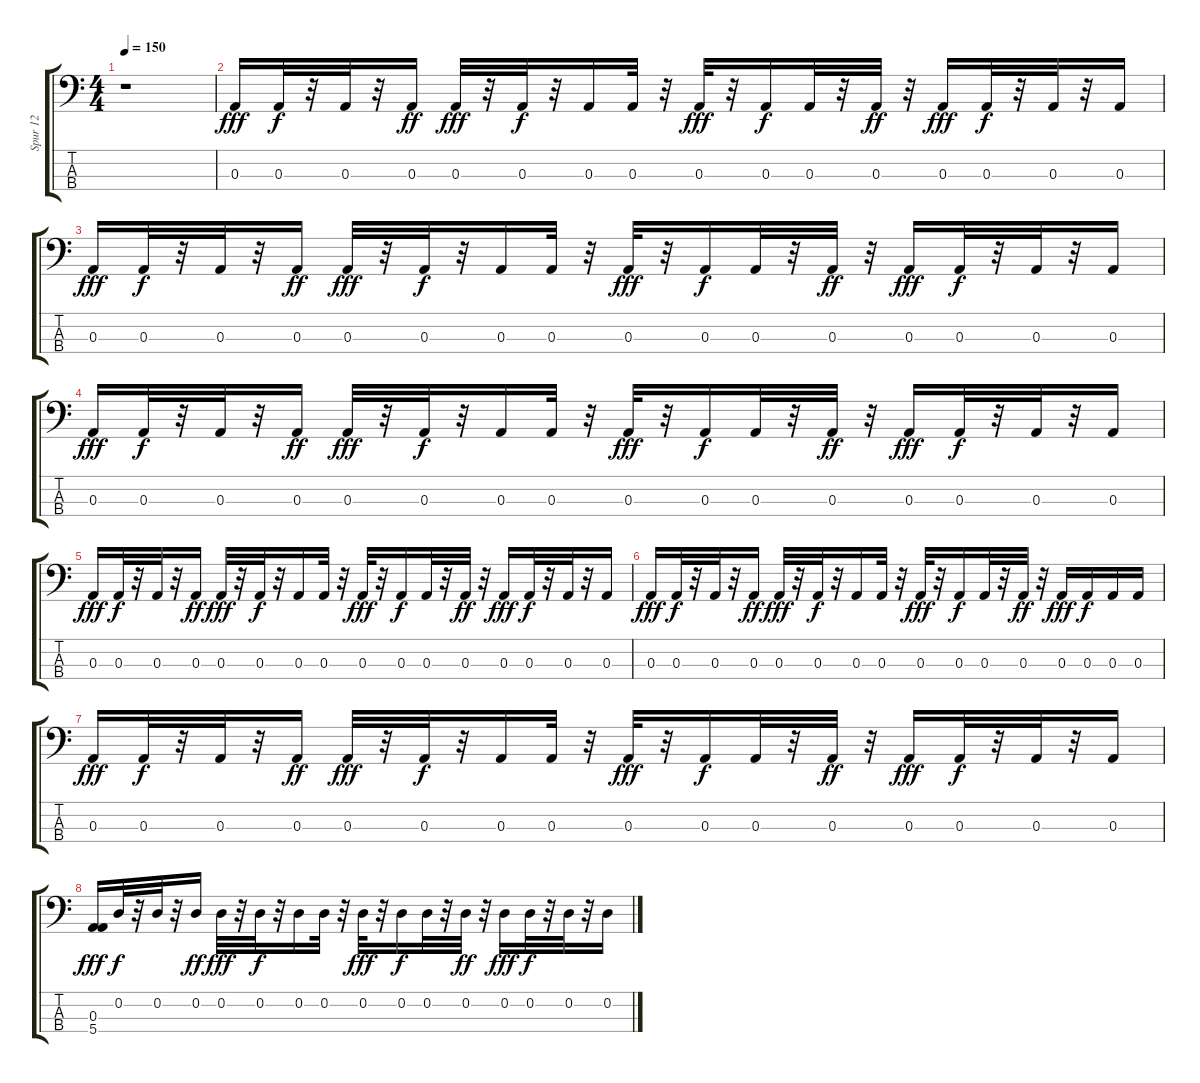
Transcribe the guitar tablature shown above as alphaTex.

\track ("Spur 12" "Spur 12") {instrument synthbass2}
\staff {score tabs}
\tuning (G2 D2 A1 E1) {hide}
\ts (4 4)
\tempo 150
\clef f4
\ks c
r.1{dy fff instrument synthbass2} |
0.3.16 0.3.32{dy f} r.32 0.3.32 r.32 0.3.16{dy ff} 0.3.32{dy fff} r.32 0.3.32{dy f} r.32 0.3.16 0.3.32 r.32 0.3.32{dy fff} r.32 0.3.16{dy f} 0.3.32 r.32 0.3.32{dy ff} r.32 0.3.16{dy fff} 0.3.32{dy f} r.32 0.3.32 r.32 0.3.16 |
0.3.16{dy fff} 0.3.32{dy f} r.32 0.3.32 r.32 0.3.16{dy ff} 0.3.32{dy fff} r.32 0.3.32{dy f} r.32 0.3.16 0.3.32 r.32 0.3.32{dy fff} r.32 0.3.16{dy f} 0.3.32 r.32 0.3.32{dy ff} r.32 0.3.16{dy fff} 0.3.32{dy f} r.32 0.3.32 r.32 0.3.16 |
0.3.16{dy fff} 0.3.32{dy f} r.32 0.3.32 r.32 0.3.16{dy ff} 0.3.32{dy fff} r.32 0.3.32{dy f} r.32 0.3.16 0.3.32 r.32 0.3.32{dy fff} r.32 0.3.16{dy f} 0.3.32 r.32 0.3.32{dy ff} r.32 0.3.16{dy fff} 0.3.32{dy f} r.32 0.3.32 r.32 0.3.16 |
0.3.16{dy fff} 0.3.32{dy f} r.32 0.3.32 r.32 0.3.16{dy ff} 0.3.32{dy fff} r.32 0.3.32{dy f} r.32 0.3.16 0.3.32 r.32 0.3.32{dy fff} r.32 0.3.16{dy f} 0.3.32 r.32 0.3.32{dy ff} r.32 0.3.16{dy fff} 0.3.32{dy f} r.32 0.3.32 r.32 0.3.16 |
0.3.16{dy fff} 0.3.32{dy f} r.32 0.3.32 r.32 0.3.16{dy ff} 0.3.32{dy fff} r.32 0.3.32{dy f} r.32 0.3.16 0.3.32 r.32 0.3.32{dy fff} r.32 0.3.16{dy f} 0.3.32 r.32 0.3.32{dy ff} r.32 0.3.16{dy fff} 0.3.16{dy f} 0.3.16 0.3.16 |
0.3.16{dy fff} 0.3.32{dy f} r.32 0.3.32 r.32 0.3.16{dy ff} 0.3.32{dy fff} r.32 0.3.32{dy f} r.32 0.3.16 0.3.32 r.32 0.3.32{dy fff} r.32 0.3.16{dy f} 0.3.32 r.32 0.3.32{dy ff} r.32 0.3.16{dy fff} 0.3.32{dy f} r.32 0.3.32 r.32 0.3.16 |
(0.3 5.4).16{dy fff} 0.2.32{dy f} r.32 0.2.32 r.32 0.2.16{dy ff} 0.2.32{dy fff} r.32 0.2.32{dy f} r.32 0.2.16 0.2.32 r.32 0.2.32{dy fff} r.32 0.2.16{dy f} 0.2.32 r.32 0.2.32{dy ff} r.32 0.2.16{dy fff} 0.2.32{dy f} r.32 0.2.32 r.32 0.2.16
